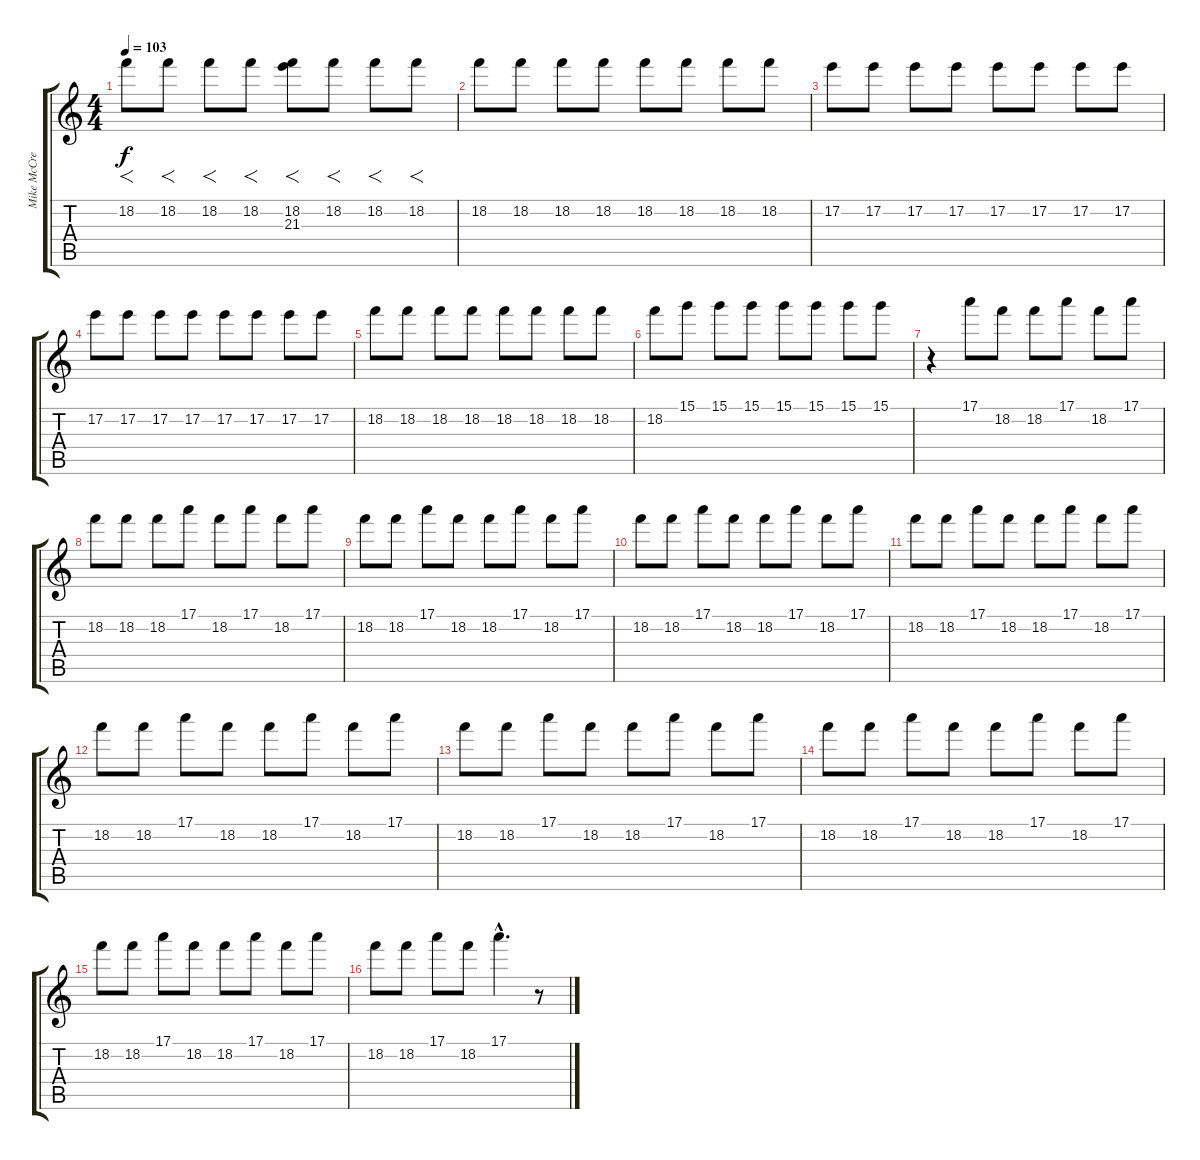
\track ("Mike McCready" "Mike McCre") {instrument electricguitarjazz}
\staff {score tabs}
\tuning (E4 B3 G3 D3 A2 E2) {hide}
\ts (4 4)
\tempo 103
\clef g2
\ks c
18.2.8{f dy f} 18.2.8{f} 18.2.8{f} 18.2.8{f} (18.2 21.3).8{f} 18.2.8{f} 18.2.8{f} 18.2.8{f} |
18.2.8 18.2.8 18.2.8 18.2.8 18.2.8 18.2.8 18.2.8 18.2.8 |
17.2.8 17.2.8 17.2.8 17.2.8 17.2.8 17.2.8 17.2.8 17.2.8 |
17.2.8 17.2.8 17.2.8 17.2.8 17.2.8 17.2.8 17.2.8 17.2.8 |
18.2.8 18.2.8 18.2.8 18.2.8 18.2.8 18.2.8 18.2.8 18.2.8 |
18.2.8 15.1.8 15.1.8 15.1.8 15.1.8 15.1.8 15.1.8 15.1.8 |
r.4 17.1.8 18.2.8 18.2.8 17.1.8 18.2.8 17.1.8 |
18.2.8 18.2.8 18.2.8 17.1.8 18.2.8 17.1.8 18.2.8 17.1.8 |
18.2.8 18.2.8 17.1.8 18.2.8 18.2.8 17.1.8 18.2.8 17.1.8 |
18.2.8 18.2.8 17.1.8 18.2.8 18.2.8 17.1.8 18.2.8 17.1.8 |
18.2.8 18.2.8 17.1.8 18.2.8 18.2.8 17.1.8 18.2.8 17.1.8 |
18.2.8 18.2.8 17.1.8 18.2.8 18.2.8 17.1.8 18.2.8 17.1.8 |
18.2.8 18.2.8 17.1.8 18.2.8 18.2.8 17.1.8 18.2.8 17.1.8 |
18.2.8 18.2.8 17.1.8 18.2.8 18.2.8 17.1.8 18.2.8 17.1.8 |
18.2.8 18.2.8 17.1.8 18.2.8 18.2.8 17.1.8 18.2.8 17.1.8 |
18.2.8 18.2.8 17.1.8 18.2.8 17.1{hac}.4{d} r.8
